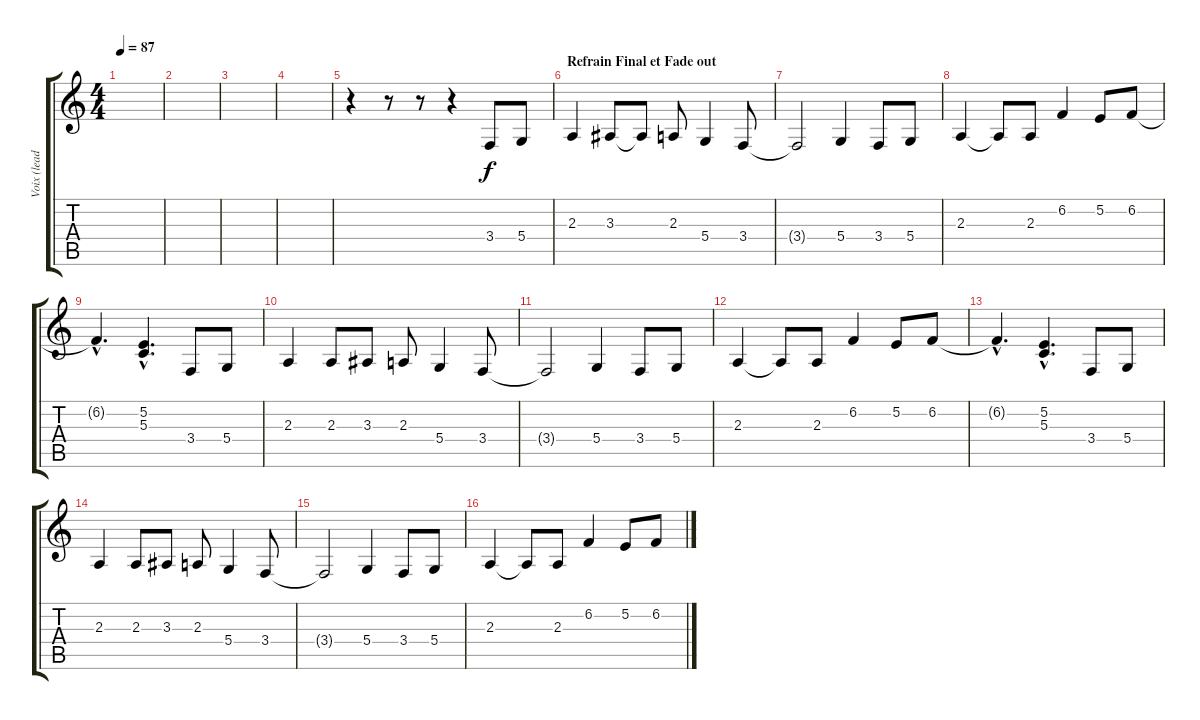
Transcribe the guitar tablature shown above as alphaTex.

\track ("Voix (lead)" "Voix (lead") {instrument lead1square}
\staff {score tabs}
\tuning (E4 B3 G3 D3 A2 E2) {hide}
\ts (4 4)
\tempo 87
\clef g2
\ks c
|
|
|
|
r.4 r.8 r.8 r.4 3.4.8 5.4.8 |
\section ("" "Refrain Final et Fade out")
2.3.4 3.3.8 3.3{t}.8 2.3.8 5.4.4 3.4.8 |
3.4{t}.2 5.4.4 3.4.8 5.4.8 |
2.3.4 2.3{t}.8 2.3.8 6.2.4 5.2.8 6.2.8 |
6.2{hac t}.4{d} (5.2{hac} 5.3{hac}).4{d} 3.4.8 5.4.8 |
2.3.4 2.3.8 3.3.8 2.3.8 5.4.4 3.4.8 |
3.4{t}.2 5.4.4 3.4.8 5.4.8 |
2.3.4 2.3{t}.8 2.3.8 6.2.4 5.2.8 6.2.8 |
6.2{hac t}.4{d} (5.2{hac} 5.3{hac}).4{d} 3.4.8 5.4.8 |
2.3.4 2.3.8 3.3.8 2.3.8 5.4.4 3.4.8 |
3.4{t}.2 5.4.4 3.4.8 5.4.8 |
2.3.4 2.3{t}.8 2.3.8 6.2.4 5.2.8 6.2.8
